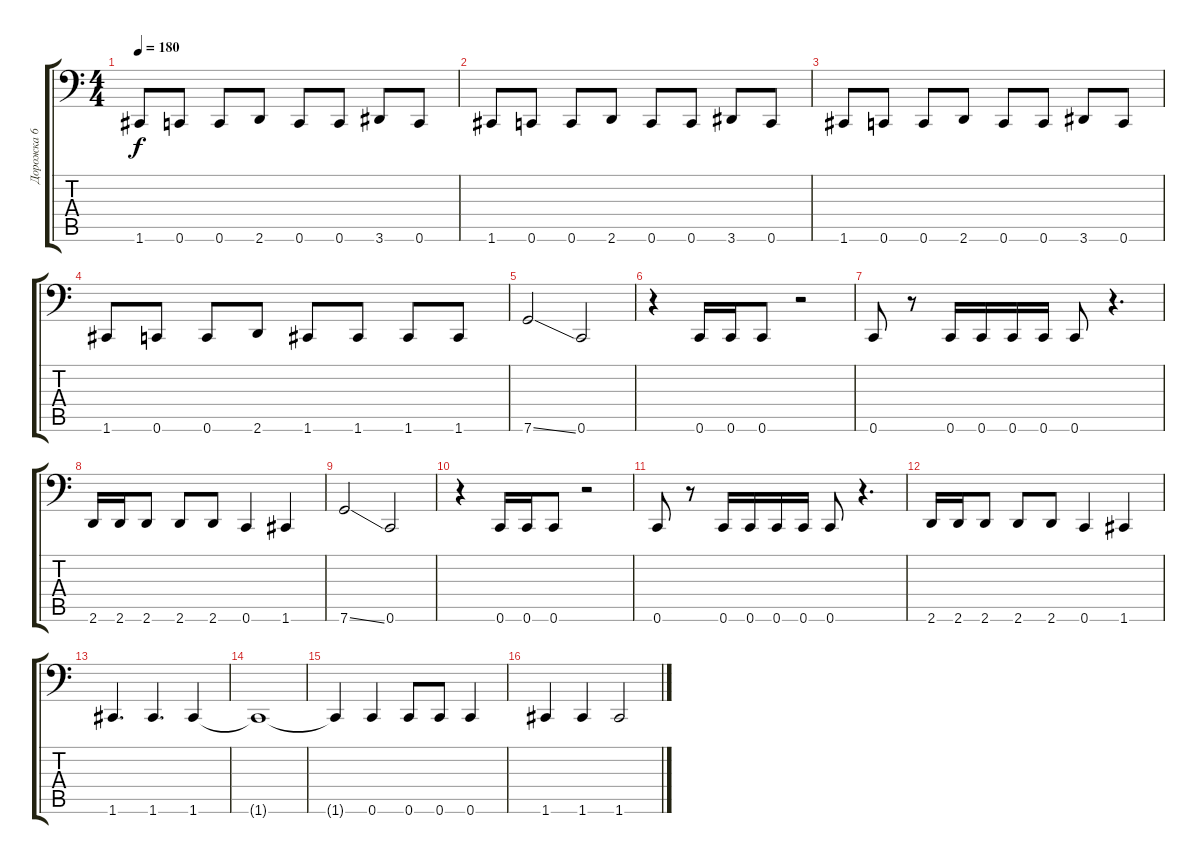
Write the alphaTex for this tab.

\track ("Дорожка 6" "Дорожка 6") {instrument electricbasspick}
\staff {score tabs}
\tuning (D3 A2 F2 C2 G1 C1) {hide}
\ts (4 4)
\tempo 180
\clef f4
\ks c
1.6.8{dy f} 0.6.8 0.6.8 2.6.8 0.6.8 0.6.8 3.6.8 0.6.8 |
1.6.8 0.6.8 0.6.8 2.6.8 0.6.8 0.6.8 3.6.8 0.6.8 |
1.6.8 0.6.8 0.6.8 2.6.8 0.6.8 0.6.8 3.6.8 0.6.8 |
1.6.8 0.6.8 0.6.8 2.6.8 1.6.8 1.6.8 1.6.8 1.6.8 |
7.6{ss}.2 0.6.2 |
r.4 0.6.16 0.6.16 0.6.8 r.2 |
0.6.8 r.8 0.6.16 0.6.16 0.6.16 0.6.16 0.6.8 r.4{d} |
2.6.16 2.6.16 2.6.8 2.6.8 2.6.8 0.6.4 1.6.4 |
7.6{ss}.2 0.6.2 |
r.4 0.6.16 0.6.16 0.6.8 r.2 |
0.6.8 r.8 0.6.16 0.6.16 0.6.16 0.6.16 0.6.8 r.4{d} |
2.6.16 2.6.16 2.6.8 2.6.8 2.6.8 0.6.4 1.6.4 |
1.6.4{d} 1.6.4{d} 1.6.4 |
1.6{t}.1 |
1.6{t}.4 0.6.4 0.6.8 0.6.8 0.6.4 |
1.6.4 1.6.4 1.6.2
